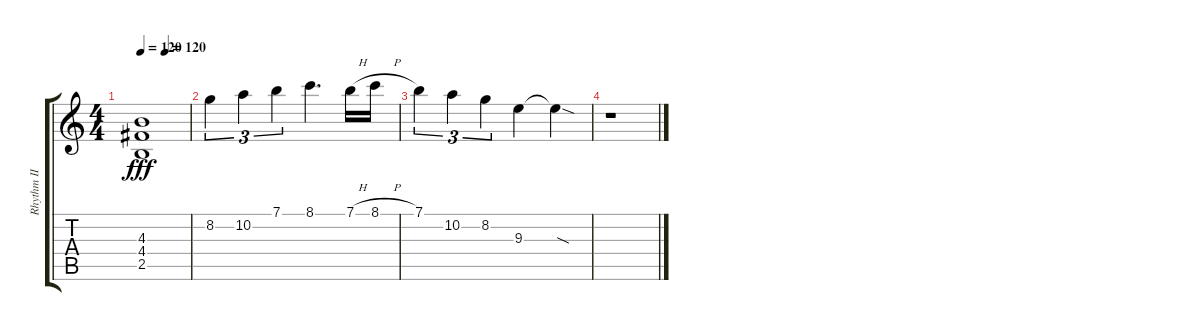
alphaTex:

\track ("Rhythm II" "Rhythm II") {instrument overdrivenguitar}
\staff {score tabs}
\tuning (E4 B3 G3 D3 A2 E2) {hide}
\ts (4 4)
\tempo 120
\tempo (120 0.5)
\clef g2
\ks c
(4.3{t} 4.4{t} 2.5{t}).1{dy fff} |
8.2.4{tu (3 2)} 10.2.4{tu (3 2)} 7.1.4{tu (3 2)} 8.1.4{d} 7.1{h}.16 8.1{h}.16 |
7.1.4{tu (3 2)} 10.2.4{tu (3 2)} 8.2.4{tu (3 2)} 9.3.4 9.3{sod t}.4 |
r.1
